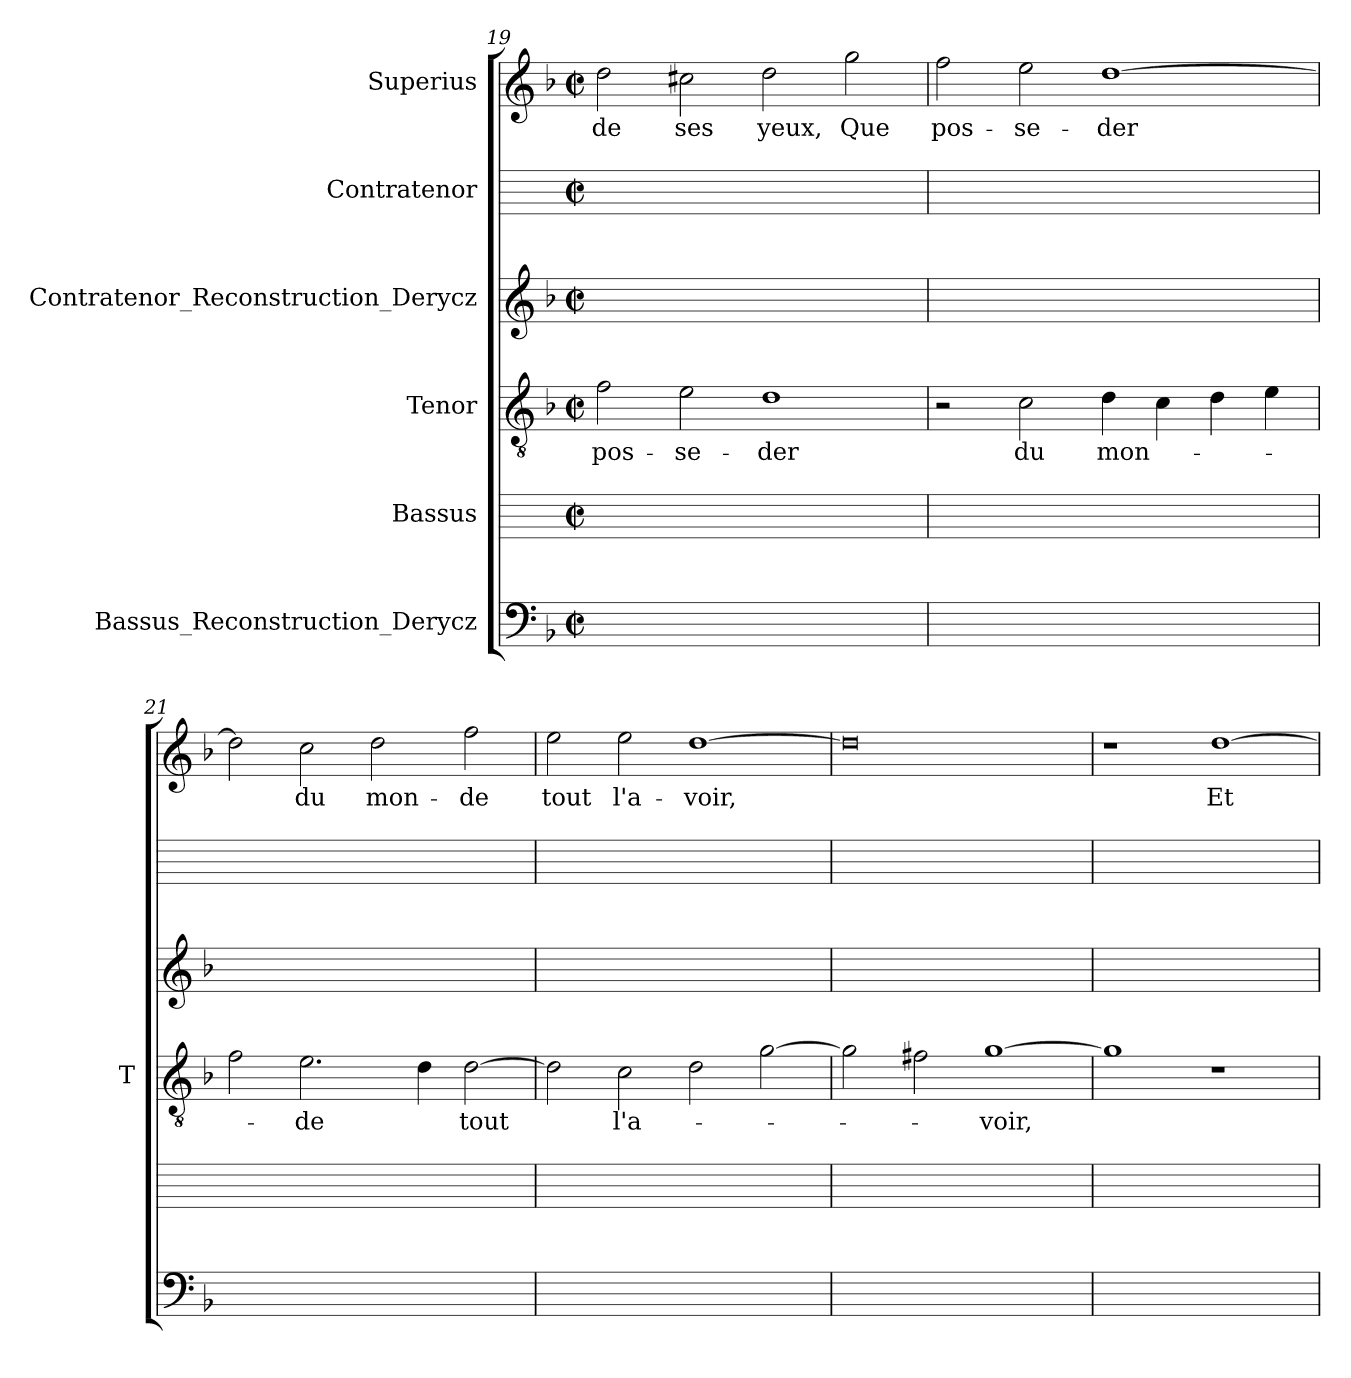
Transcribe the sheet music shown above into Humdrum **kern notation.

**kern	**kern	**kern	**text	**kern	**kern	**kern	**text
*part6	*part5	*part4	*part4	*part3	*part2	*part1	*part1
*staff6	*staff5	*staff4	*staff4	*staff3	*staff2	*staff1	*staff1
*I"Bassus_Reconstruction_Derycz	*I"Bassus	*I"Tenor	*	*I"Contratenor_Reconstruction_Derycz	*I"Contratenor	*I"Superius	*
*	*	*I'T	*	*	*	*	*
!!LO:PB:g=z
*clefF4	*	*clefGv2	*	*clefG2	*	*clefG2	*
*k[b-]	*	*k[b-]	*	*k[b-]	*	*k[b-]	*
*F:	*	*F:	*	*F:	*	*F:	*
*M2/2	*M2/2	*M2/2	*	*M2/2	*M2/2	*M2/2	*
*met(c|)	*met(c|)	*met(c|)	*	*met(c|)	*met(c|)	*met(c|)	*
=19	=19	=19	=19	=19	=19	=19	=19
0ryy	0ryy	2f	pos-	0ryy	0ryy	2dd	-de
.	.	2e	se-	.	.	2cc#X	-ses
.	.	1d	-der	.	.	2dd	-yeux,
.	.	.	.	.	.	2gg	-Que
=20	=20	=20	=20	=20	=20	=20	=20
0ryy	0ryy	2r	.	0ryy	0ryy	2ff	pos-
.	.	2c	-du	.	.	2ee	se-
.	.	4d	mon-	.	.	[1dd	-der
.	.	4c	.	.	.	.	.
.	.	4d	.	.	.	.	.
.	.	4e	.	.	.	.	.
=21	=21	=21	=21	=21	=21	=21	=21
0ryy	0ryy	2f	.	0ryy	0ryy	2dd]	.
.	.	2.e	-de	.	.	2cc	-du
.	.	.	.	.	.	2dd	mon-
.	.	4d	.	.	.	.	.
.	.	[2d	-tout	.	.	2ff	-de
=22	=22	=22	=22	=22	=22	=22	=22
0ryy	0ryy	2d]	.	0ryy	0ryy	2ee	-tout
.	.	2c	l'a-	.	.	2ee	l'a-
.	.	2d	.	.	.	[1dd	-voir,
.	.	[2g	.	.	.	.	.
!!LO:LB:g=z
=23	=23	=23	=23	=23	=23	=23	=23
0ryy	0ryy	2g]	.	0ryy	0ryy	0dd]	.
.	.	2f#X	.	.	.	.	.
.	.	[1g	-voir,	.	.	.	.
=24	=24	=24	=24	=24	=24	=24	=24
0ryy	0ryy	1g]	.	0ryy	0ryy	1r	.
.	.	1r	.	.	.	[1dd	-Et
=	=	=	=	=	=	=	=
*-	*-	*-	*-	*-	*-	*-	*-
